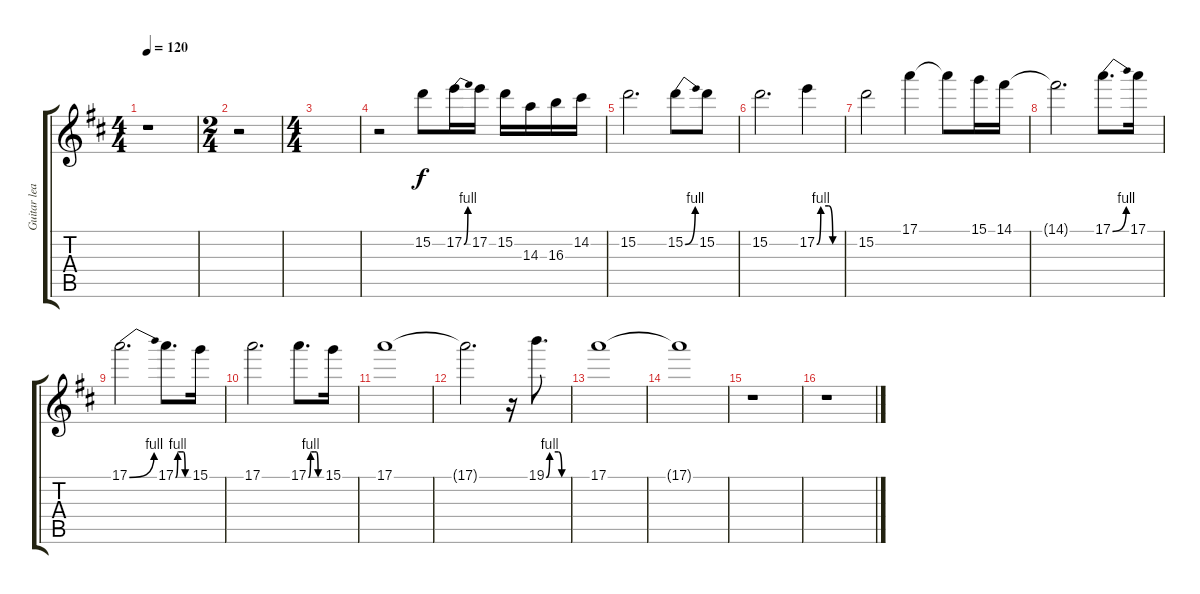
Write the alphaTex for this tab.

\track ("Guitar lead 1" "Guitar lea") {instrument distortionguitar}
\staff {score tabs}
\tuning (E4 B3 G3 D3 A2 E2) {hide}
\ts (4 4)
\tempo 120
\clef g2
\ks d
r.1{dy f} |
\ts (2 4)
r.2 |
\ts (4 4)
|
r.2 15.2.8 17.2{be (bend 0 0 60 4)}.16 17.2.16 15.2.16 14.3.16 16.3.16 14.2.16 |
15.2.2{d} 15.2{be (bend 0 0 60 4)}.8 15.2.8 |
15.2.2{d} 17.2{be (custom 0 0 10 4 30 4 40 0 60 0)}.4 |
15.2.2 17.1.4 17.1{t}.8 15.1.16 14.1.16 |
14.1{t}.2{d} 17.1{be (bend 0 0 60 4)}.8{d} 17.1.16 |
17.1{be (bend 0 0 60 4)}.2{d} 17.1{be (custom 0 0 10 4 15 4 30 4 36 4 45 0 60 0)}.8{d} 15.1.16 |
17.1.2{d} 17.1{be (custom 0 0 10 4 15 4 30 4 36 4 45 0 60 0)}.8{d} 15.1.16 |
17.1.1 |
17.1{t}.2{d} r.16 19.1{be (custom 0 0 10 4 35 4 45 0 60 0)}.8{d} |
17.1.1 |
17.1{t}.1 |
r.1 |
r.1
